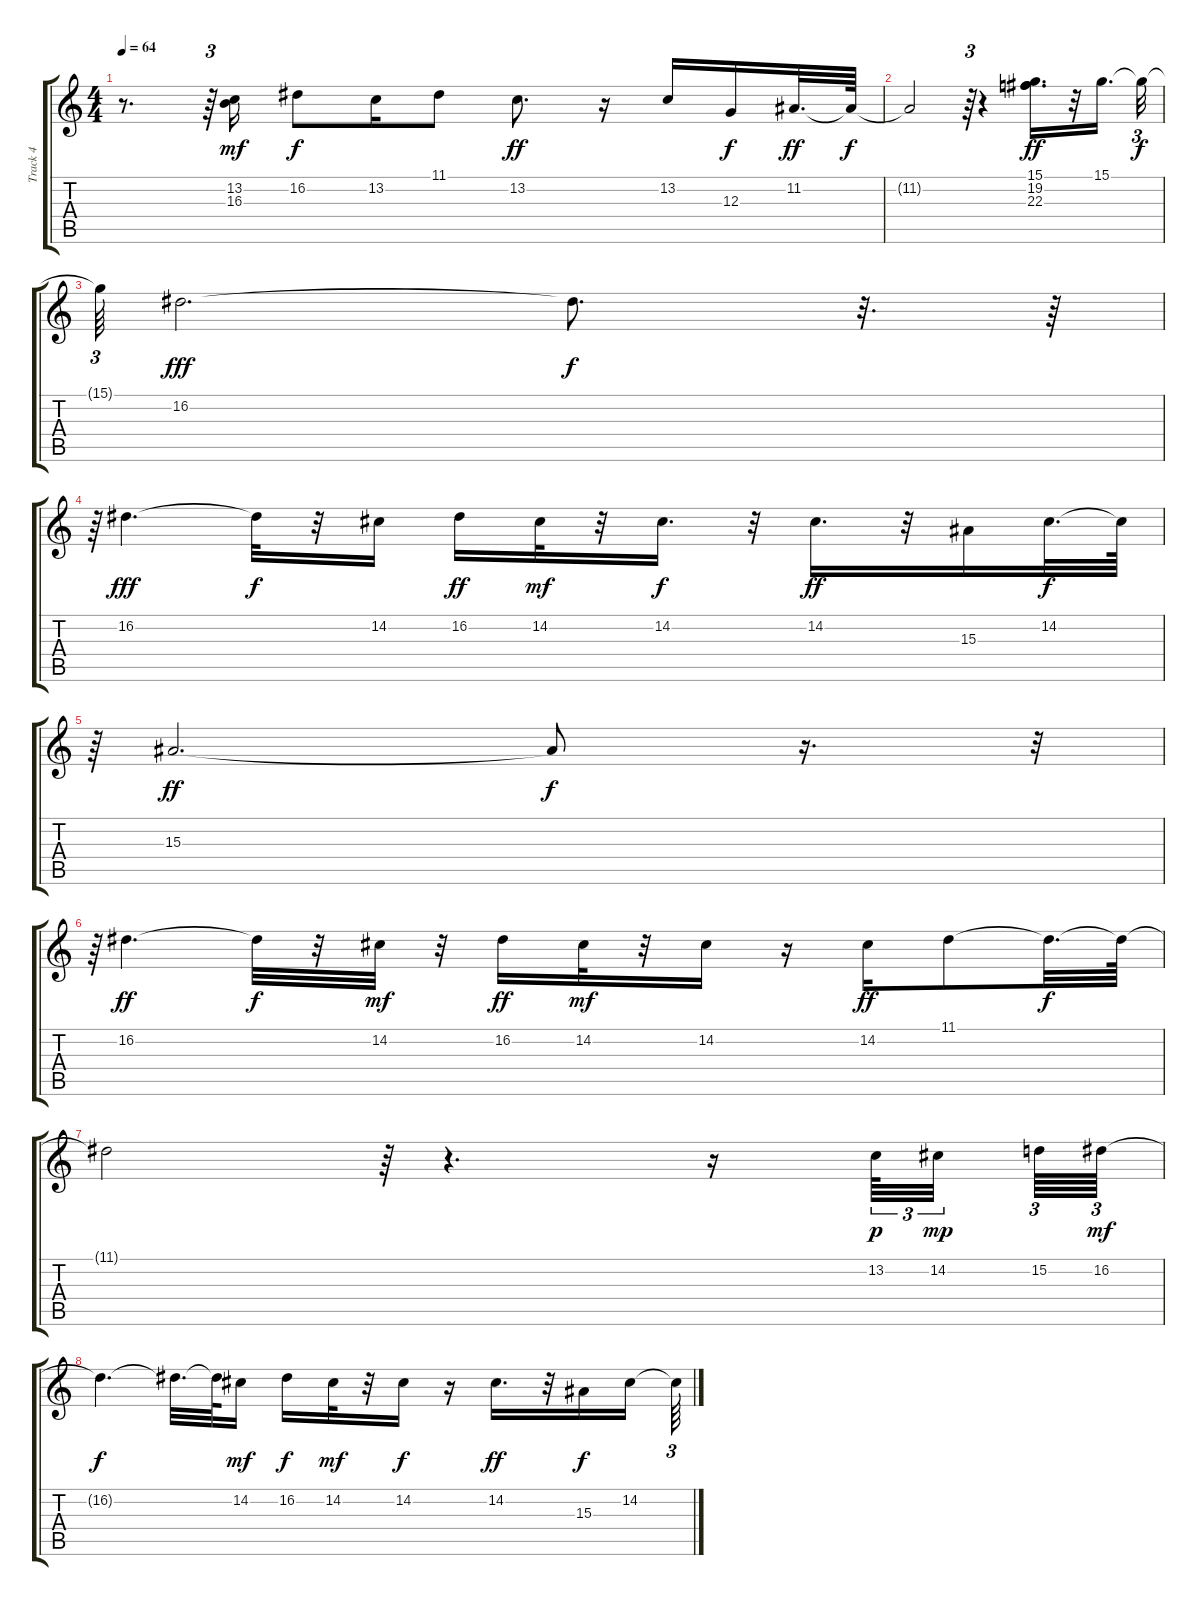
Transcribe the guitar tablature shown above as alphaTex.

\track ("Track 4" "Track 4") {instrument recorder}
\staff {score tabs}
\tuning (E4 B3 G3 D3 A2 E2) {hide}
\ts (4 4)
\tempo 64
\clef g2
\ks c
r.8{d dy f} r.64{tu (3 2)} (13.2 16.3).16{dy mf} 16.2.8{dy f} 13.2.16 11.1.8 13.2.8{d dy ff} r.16 13.2.16 12.3.16{dy f} 11.2.32{d dy ff} 11.2{t}.64{dy f} |
11.2{t}.2 r.64{tu (3 2)} r.4 (15.1 19.2 22.3).16{d dy ff} r.32 15.1.16{d} 15.1{t}.32{tu (3 2) dy f} |
15.1{t}.64{tu (3 2)} 16.2.2{d dy fff} 16.2{t}.8{d dy f} r.32{d} r.64 |
r.64{tu (3 2)} 16.2.4{d dy fff} 16.2{t}.32{dy f} r.32 14.2.16 16.2.16{dy ff} 14.2.32{dy mf} r.32 14.2.16{d dy f} r.32 14.2.16{d dy ff} r.32 15.3.16 14.2.32{d dy f} 14.2{t}.64 |
r.64{tu (3 2)} 15.3.2{d dy ff} 15.3{t}.8{dy f} r.16{d} r.32{tu (3 2)} |
r.64{tu (3 2)} 16.2.4{d dy ff} 16.2{t}.32{dy f} r.32 14.2.32{dy mf} r.32 16.2.16{dy ff} 14.2.32{dy mf} r.32 14.2.16 r.16 14.2.16{dy ff} 11.1.8 11.1{t}.32{d dy f} 11.1{t}.64 |
11.1{t}.2 r.64{tu (3 2)} r.4{d} r.16 13.2.64{tu (3 2) dy p} 14.2.32{tu (3 2) dy mp beam splitsecondary} 15.2.64{tu (3 2)} 16.2.64{tu (3 2) dy mf} |
16.2{t}.4{d dy f} 16.2{t}.32{d} 16.2{t}.64 14.2.16{dy mf} 16.2.16{dy f} 14.2.32{dy mf} r.32 14.2.16{dy f} r.16 14.2.16{d dy ff} r.32 15.3.16{dy f} 14.2.16 14.2{t}.64{tu (3 2)}
